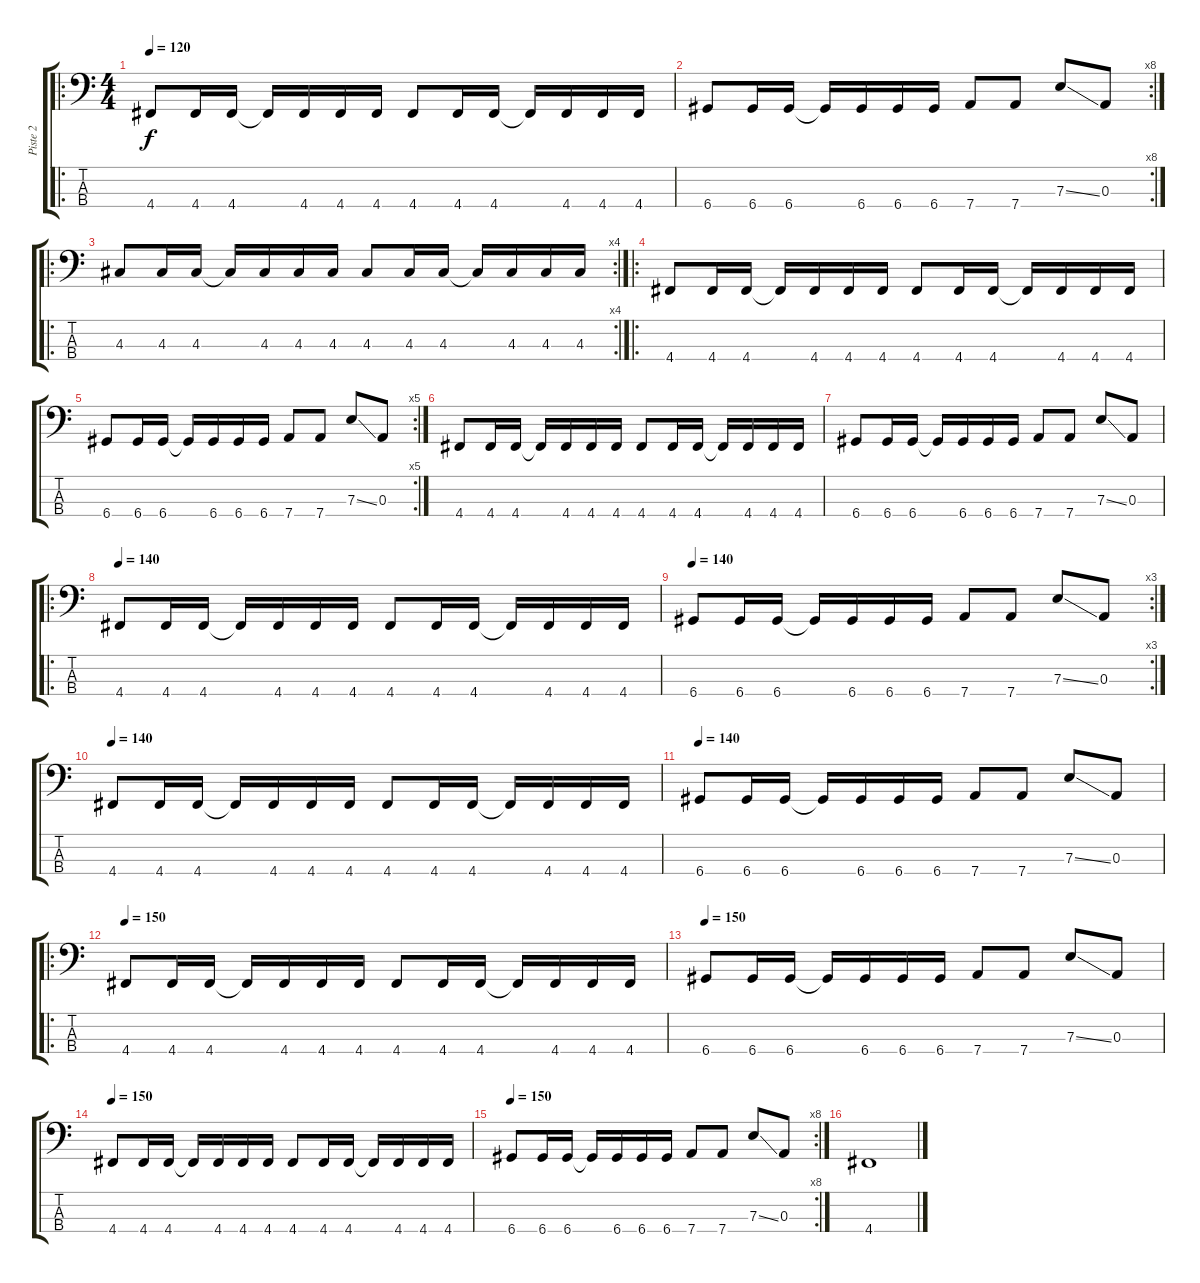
\track ("Piste 2" "Piste 2") {instrument electricbasspick}
\staff {score tabs}
\tuning (G2 D2 A1 D1) {hide}
\ro
\ts (4 4)
\tempo 120
\clef f4
\ks c
4.4.8{dy f} 4.4.16 4.4.16 4.4{t}.16 4.4.16 4.4.16 4.4.16 4.4.8 4.4.16 4.4.16 4.4{t}.16 4.4.16 4.4.16 4.4.16 |
\rc 8
6.4.8 6.4.16 6.4.16 6.4{t}.16 6.4.16 6.4.16 6.4.16 7.4.8 7.4.8 7.3{ss}.8 0.3.8 |
\ro
\rc 4
4.3.8 4.3.16 4.3.16 4.3{t}.16 4.3.16 4.3.16 4.3.16 4.3.8 4.3.16 4.3.16 4.3{t}.16 4.3.16 4.3.16 4.3.16 |
\ro
4.4.8 4.4.16 4.4.16 4.4{t}.16 4.4.16 4.4.16 4.4.16 4.4.8 4.4.16 4.4.16 4.4{t}.16 4.4.16 4.4.16 4.4.16 |
\rc 5
6.4.8 6.4.16 6.4.16 6.4{t}.16 6.4.16 6.4.16 6.4.16 7.4.8 7.4.8 7.3{ss}.8 0.3.8 |
4.4.8 4.4.16 4.4.16 4.4{t}.16 4.4.16 4.4.16 4.4.16 4.4.8 4.4.16 4.4.16 4.4{t}.16 4.4.16 4.4.16 4.4.16 |
6.4.8 6.4.16 6.4.16 6.4{t}.16 6.4.16 6.4.16 6.4.16 7.4.8 7.4.8 7.3{ss}.8 0.3.8 |
\ro
\tempo 140
4.4.8 4.4.16 4.4.16 4.4{t}.16 4.4.16 4.4.16 4.4.16 4.4.8 4.4.16 4.4.16 4.4{t}.16 4.4.16 4.4.16 4.4.16 |
\rc 3
\tempo 140
6.4.8 6.4.16 6.4.16 6.4{t}.16 6.4.16 6.4.16 6.4.16 7.4.8 7.4.8 7.3{ss}.8 0.3.8 |
\tempo 140
4.4.8 4.4.16 4.4.16 4.4{t}.16 4.4.16 4.4.16 4.4.16 4.4.8 4.4.16 4.4.16 4.4{t}.16 4.4.16 4.4.16 4.4.16 |
\tempo 140
6.4.8 6.4.16 6.4.16 6.4{t}.16 6.4.16 6.4.16 6.4.16 7.4.8 7.4.8 7.3{ss}.8 0.3.8 |
\ro
\tempo 150
4.4.8 4.4.16 4.4.16 4.4{t}.16 4.4.16 4.4.16 4.4.16 4.4.8 4.4.16 4.4.16 4.4{t}.16 4.4.16 4.4.16 4.4.16 |
\tempo 150
6.4.8 6.4.16 6.4.16 6.4{t}.16 6.4.16 6.4.16 6.4.16 7.4.8 7.4.8 7.3{ss}.8 0.3.8 |
\tempo 150
4.4.8 4.4.16 4.4.16 4.4{t}.16 4.4.16 4.4.16 4.4.16 4.4.8 4.4.16 4.4.16 4.4{t}.16 4.4.16 4.4.16 4.4.16 |
\rc 8
\tempo 150
6.4.8 6.4.16 6.4.16 6.4{t}.16 6.4.16 6.4.16 6.4.16 7.4.8 7.4.8 7.3{ss}.8 0.3.8 |
4.4.1
